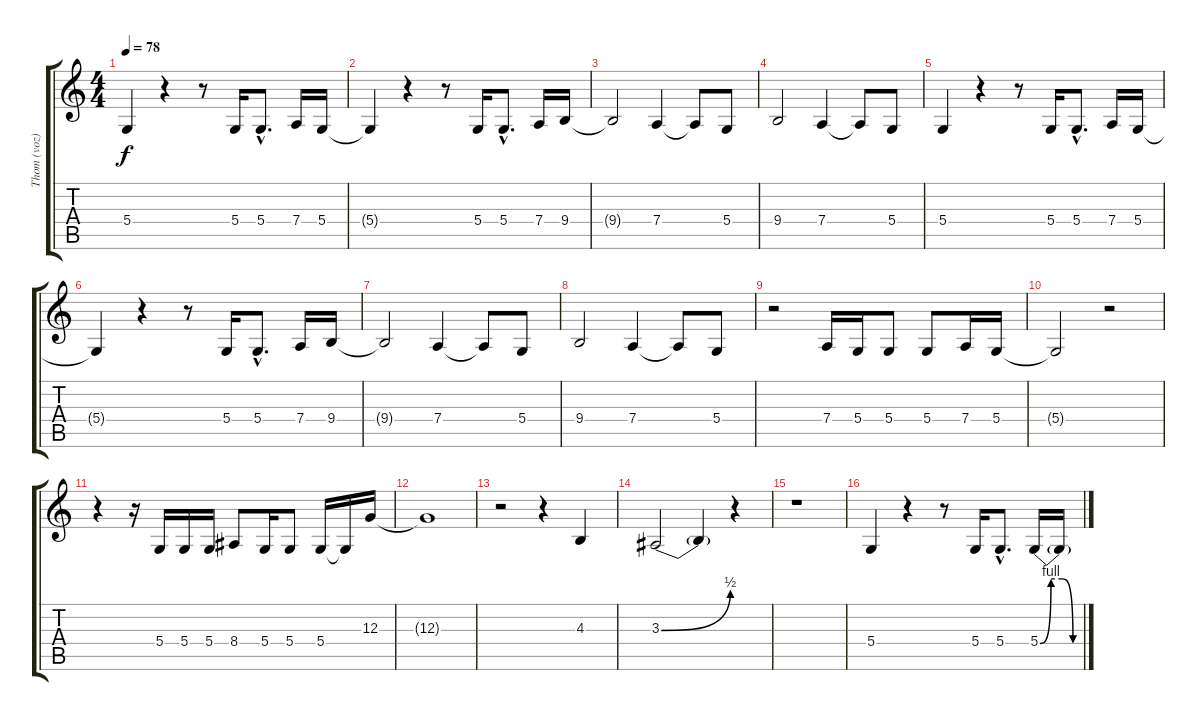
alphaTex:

\track ("Thom (voz)" "Thom (voz)") {instrument synthvoice}
\staff {score tabs}
\tuning (E4 B3 G3 D3 A2 E2) {hide}
\ts (4 4)
\tempo 78
\clef g2
\ks c
5.4.4{dy f instrument synthvoice} r.4 r.8 5.4.16 5.4{hac}.8{d} 7.4.16 5.4.16 |
5.4{t}.4 r.4 r.8 5.4.16 5.4{hac}.8{d} 7.4.16 9.4.16 |
9.4{t}.2 7.4.4 7.4{t}.8 5.4.8 |
9.4.2 7.4.4 7.4{t}.8 5.4.8 |
5.4.4 r.4 r.8 5.4.16 5.4{hac}.8{d} 7.4.16 5.4.16 |
5.4{t}.4 r.4 r.8 5.4.16 5.4{hac}.8{d} 7.4.16 9.4.16 |
9.4{t}.2 7.4.4 7.4{t}.8 5.4.8 |
9.4.2 7.4.4 7.4{t}.8 5.4.8 |
r.2 7.4.16 5.4.16 5.4.8 5.4.8 7.4.16 5.4.16 |
5.4{t}.2 r.2 |
r.4 r.16 5.4.16 5.4.16 5.4.16 8.4.8 5.4.16 5.4.8 5.4.16 5.4{t}.16 12.3.16 |
12.3{t}.1 |
r.2 r.4 4.3.4 |
3.3{be (bend 0 0 60 2)}.2 3.3{t}.4 r.4 |
r.1 |
5.4.4 r.4 r.8 5.4.16 5.4{hac}.8{d} 5.4{be (custom 0 0 15 4 30 4 45 0 60 0)}.16 5.4{t}.16
